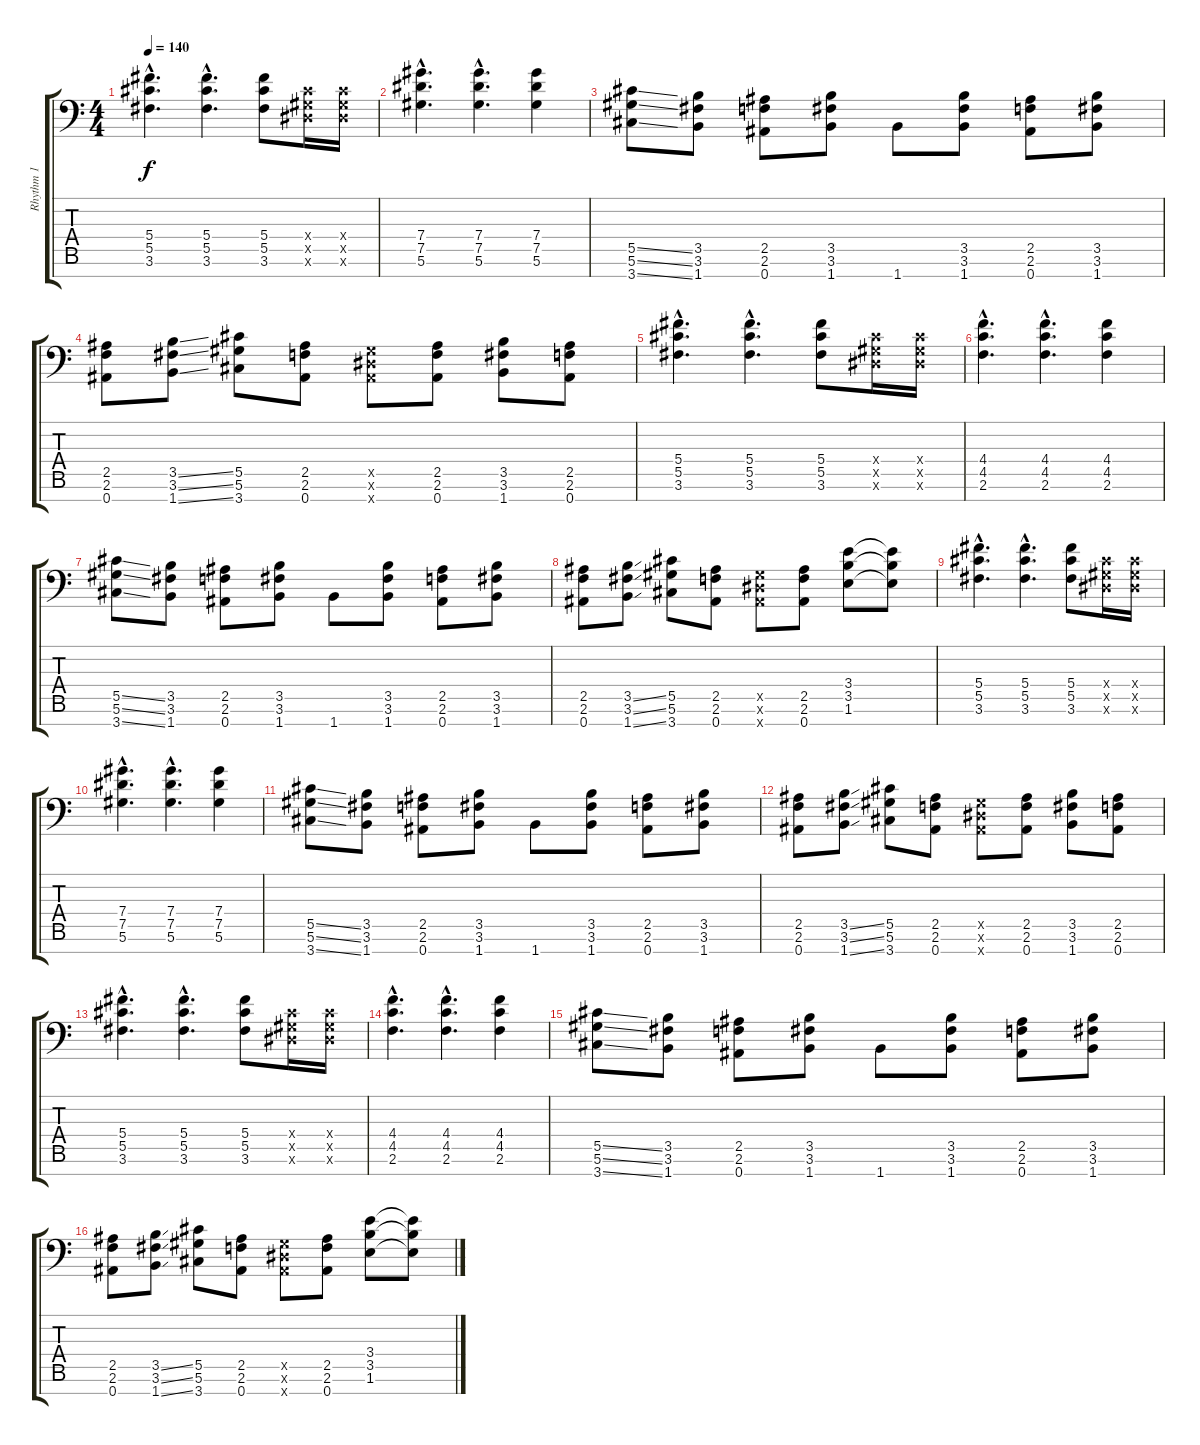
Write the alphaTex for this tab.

\track ("Rhythm 1" "Rhythm 1") {instrument overdrivenguitar}
\staff {score tabs}
\tuning (Eb4 Bb3 Gb3 Db3 Ab2 Eb2 Bb1) {hide}
\ts (4 4)
\tempo 140
\clef f4
\ks c
(5.4{hac} 5.5{hac} 3.6{hac}).4{d dy f} (5.4{hac} 5.5{hac} 3.6{hac}).4{d} (5.4 5.5 3.6).8 (0.4{x} 0.5{x} 0.6{x}).16 (0.4{x} 0.5{x} 0.6{x}).16 |
(7.4{hac} 7.5{hac} 5.6{hac}).4{d} (7.4{hac} 7.5{hac} 5.6{hac}).4{d} (7.4 7.5 5.6).4 |
(5.5{ss} 5.6{ss} 3.7{ss}).8 (3.5 3.6 1.7).8 (2.5 2.6 0.7).8 (3.5 3.6 1.7).8 1.7.8 (3.5 3.6 1.7).8 (2.5 2.6 0.7).8 (3.5 3.6 1.7).8 |
(2.5 2.6 0.7).8 (3.5{ss} 3.6{ss} 1.7{ss}).8 (5.5 5.6 3.7).8 (2.5 2.6 0.7).8 (0.5{x} 0.6{x} 0.7{x}).8 (2.5 2.6 0.7).8 (3.5 3.6 1.7).8 (2.5 2.6 0.7).8 |
(5.4{hac} 5.5{hac} 3.6{hac}).4{d} (5.4{hac} 5.5{hac} 3.6{hac}).4{d} (5.4 5.5 3.6).8 (0.4{x} 0.5{x} 0.6{x}).16 (0.4{x} 0.5{x} 0.6{x}).16 |
(4.4{hac} 4.5{hac} 2.6{hac}).4{d} (4.4{hac} 4.5{hac} 2.6{hac}).4{d} (4.4 4.5 2.6).4 |
(5.5{ss} 5.6{ss} 3.7{ss}).8 (3.5 3.6 1.7).8 (2.5 2.6 0.7).8 (3.5 3.6 1.7).8 1.7.8 (3.5 3.6 1.7).8 (2.5 2.6 0.7).8 (3.5 3.6 1.7).8 |
(2.5 2.6 0.7).8 (3.5{ss} 3.6{ss} 1.7{ss}).8 (5.5 5.6 3.7).8 (2.5 2.6 0.7).8 (0.5{x} 0.6{x} 0.7{x}).8 (2.5 2.6 0.7).8 (3.4 3.5 1.6).8 (3.4{t} 3.5{t} 1.6{t}).8 |
(5.4{hac} 5.5{hac} 3.6{hac}).4{d} (5.4{hac} 5.5{hac} 3.6{hac}).4{d} (5.4 5.5 3.6).8 (0.4{x} 0.5{x} 0.6{x}).16 (0.4{x} 0.5{x} 0.6{x}).16 |
(7.4{hac} 7.5{hac} 5.6{hac}).4{d} (7.4{hac} 7.5{hac} 5.6{hac}).4{d} (7.4 7.5 5.6).4 |
(5.5{ss} 5.6{ss} 3.7{ss}).8 (3.5 3.6 1.7).8 (2.5 2.6 0.7).8 (3.5 3.6 1.7).8 1.7.8 (3.5 3.6 1.7).8 (2.5 2.6 0.7).8 (3.5 3.6 1.7).8 |
(2.5 2.6 0.7).8 (3.5{ss} 3.6{ss} 1.7{ss}).8 (5.5 5.6 3.7).8 (2.5 2.6 0.7).8 (0.5{x} 0.6{x} 0.7{x}).8 (2.5 2.6 0.7).8 (3.5 3.6 1.7).8 (2.5 2.6 0.7).8 |
(5.4{hac} 5.5{hac} 3.6{hac}).4{d} (5.4{hac} 5.5{hac} 3.6{hac}).4{d} (5.4 5.5 3.6).8 (0.4{x} 0.5{x} 0.6{x}).16 (0.4{x} 0.5{x} 0.6{x}).16 |
(4.4{hac} 4.5{hac} 2.6{hac}).4{d} (4.4{hac} 4.5{hac} 2.6{hac}).4{d} (4.4 4.5 2.6).4 |
(5.5{ss} 5.6{ss} 3.7{ss}).8 (3.5 3.6 1.7).8 (2.5 2.6 0.7).8 (3.5 3.6 1.7).8 1.7.8 (3.5 3.6 1.7).8 (2.5 2.6 0.7).8 (3.5 3.6 1.7).8 |
(2.5 2.6 0.7).8 (3.5{ss} 3.6{ss} 1.7{ss}).8 (5.5 5.6 3.7).8 (2.5 2.6 0.7).8 (0.5{x} 0.6{x} 0.7{x}).8 (2.5 2.6 0.7).8 (3.4 3.5 1.6).8 (3.4{t} 3.5{t} 1.6{t}).8
